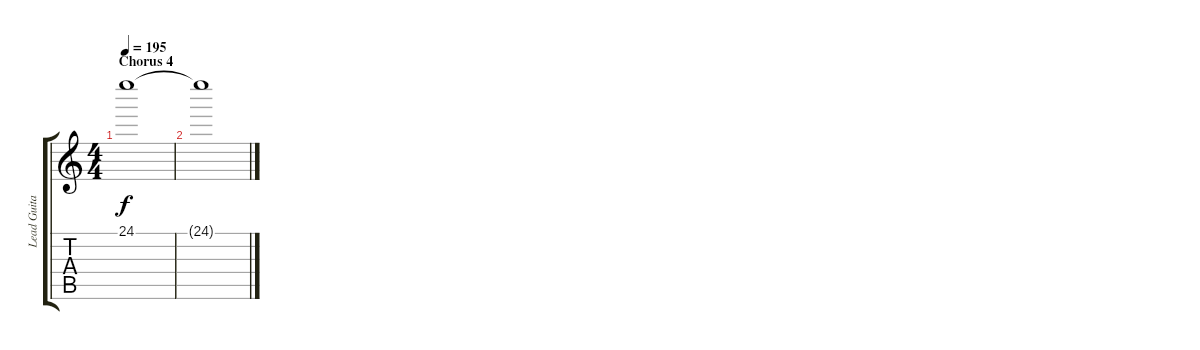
\track ("Lead Guitar 1" "Lead Guita") {instrument overdrivenguitar}
\staff {score tabs}
\tuning (E4 B3 G3 D3 A2 E2) {hide}
\ts (4 4)
\section ("" "Chorus 4")
\tempo 195
\clef g2
\ks c
24.1.1{dy f volume 0} |
24.1{t}.1
